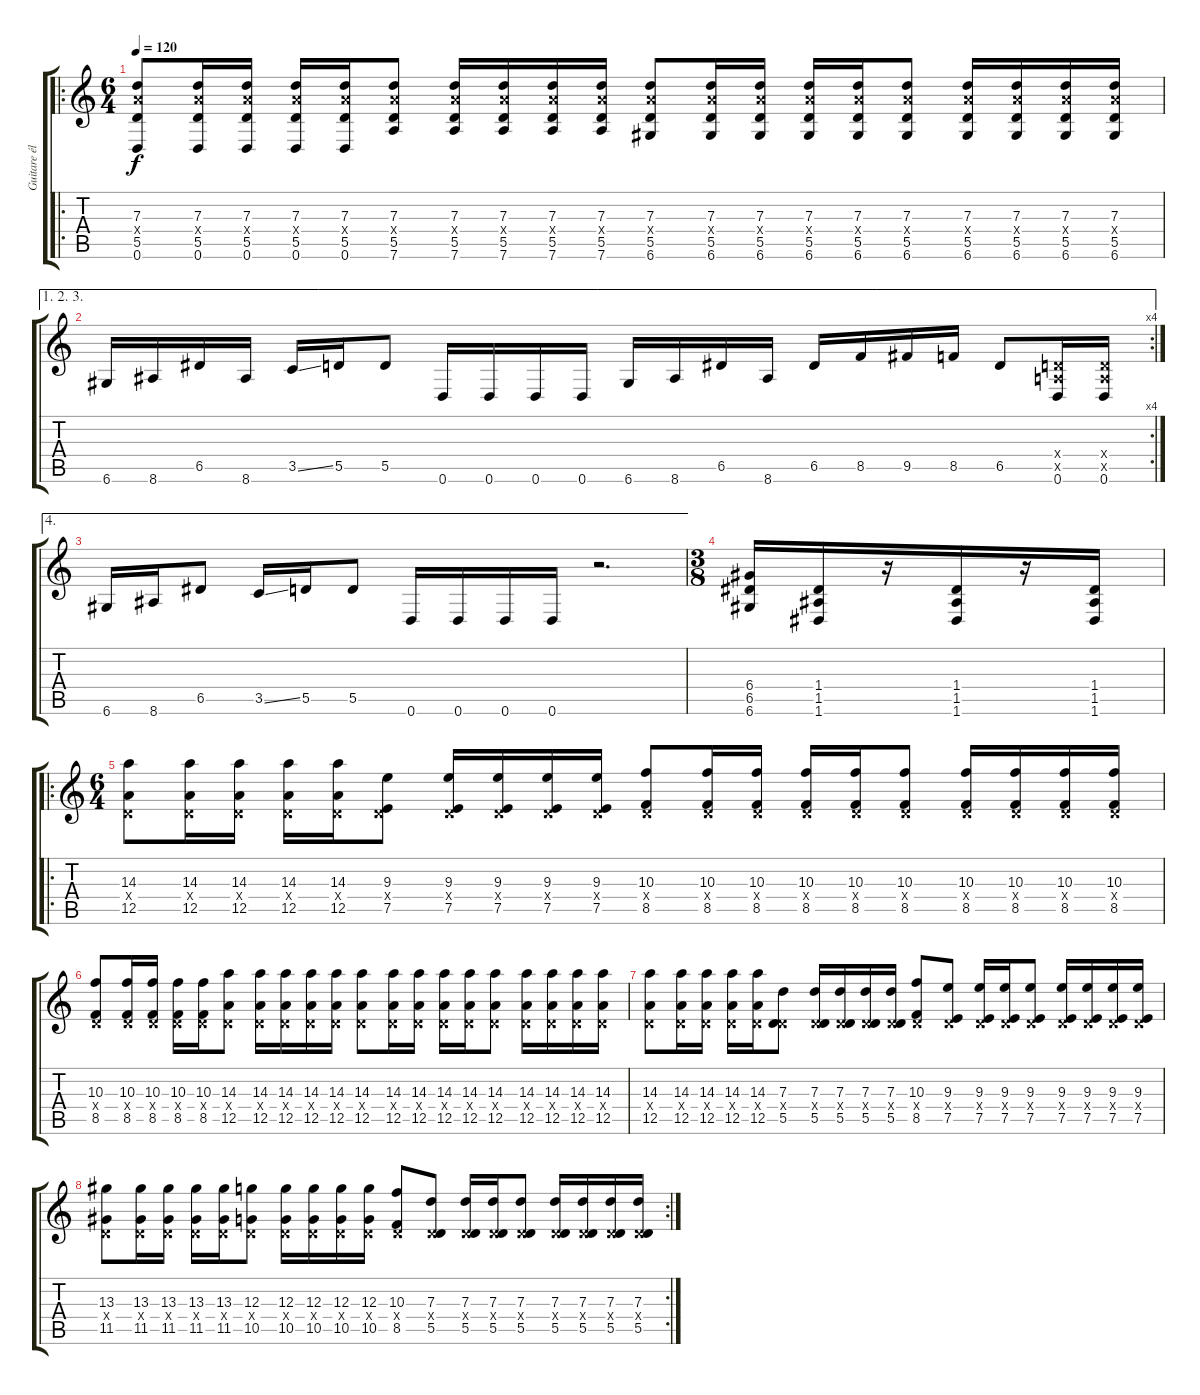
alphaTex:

\track ("Guitare électrique 2" "Guitare él") {instrument distortionguitar}
\staff {score tabs}
\tuning (E4 B3 G3 D3 A2 D2) {hide}
\ro
\ts (6 4)
\tempo 120
\clef g2
\ks c
(7.3 7.4{x} 5.5 0.6).8{dy f instrument distortionguitar} (7.3 7.4{x} 5.5 0.6).16 (7.3 7.4{x} 5.5 0.6).16 (7.3 7.4{x} 5.5 0.6).16 (7.3 7.4{x} 5.5 0.6).16 (7.3 7.4{x} 5.5 7.6).8 (7.3 7.4{x} 5.5 7.6).16 (7.3 7.4{x} 5.5 7.6).16 (7.3 7.4{x} 5.5 7.6).16 (7.3 7.4{x} 5.5 7.6).16 (7.3 7.4{x} 5.5 6.6).8 (7.3 7.4{x} 5.5 6.6).16 (7.3 7.4{x} 5.5 6.6).16 (7.3 7.4{x} 5.5 6.6).16 (7.3 7.4{x} 5.5 6.6).16 (7.3 7.4{x} 5.5 6.6).8 (7.3 7.4{x} 5.5 6.6).16 (7.3 7.4{x} 5.5 6.6).16 (7.3 7.4{x} 5.5 6.6).16 (7.3 7.4{x} 5.5 6.6).16 |
\ae (1 2 3)
\rc 4
6.6.16 8.6.16 6.5.16 8.6.16 3.5{ss}.16 5.5.16 5.5.8 0.6.16 0.6.16 0.6.16 0.6.16 6.6.16 8.6.16 6.5.16 8.6.16 6.5.16 8.5.16 9.5.16 8.5.16 6.5.8 (0.4{x} 0.5{x} 0.6).16 (0.4{x} 0.5{x} 0.6).16 |
\ae 4
6.6.16 8.6.16 6.5.8 3.5{ss}.16 5.5.16 5.5.8 0.6.16 0.6.16 0.6.16 0.6.16 r.2{d} |
\ts (3 8)
(6.4 6.5 6.6).16 (1.4 1.5 1.6).16 r.16 (1.4 1.5 1.6).16 r.16 (1.4 1.5 1.6).16 |
\ro
\ts (6 4)
(14.3 0.4{x} 12.5).8 (14.3 0.4{x} 12.5).16 (14.3 0.4{x} 12.5).16 (14.3 0.4{x} 12.5).16 (14.3 0.4{x} 12.5).16 (9.3 0.4{x} 7.5).8 (9.3 0.4{x} 7.5).16 (9.3 0.4{x} 7.5).16 (9.3 0.4{x} 7.5).16 (9.3 0.4{x} 7.5).16 (10.3 0.4{x} 8.5).8 (10.3 0.4{x} 8.5).16 (10.3 0.4{x} 8.5).16 (10.3 0.4{x} 8.5).16 (10.3 0.4{x} 8.5).16 (10.3 0.4{x} 8.5).8 (10.3 0.4{x} 8.5).16 (10.3 0.4{x} 8.5).16 (10.3 0.4{x} 8.5).16 (10.3 0.4{x} 8.5).16 |
(10.3 0.4{x} 8.5).8 (10.3 0.4{x} 8.5).16 (10.3 0.4{x} 8.5).16 (10.3 0.4{x} 8.5).16 (10.3 0.4{x} 8.5).16 (14.3 0.4{x} 12.5).8 (14.3 0.4{x} 12.5).16 (14.3 0.4{x} 12.5).16 (14.3 0.4{x} 12.5).16 (14.3 0.4{x} 12.5).16 (14.3 0.4{x} 12.5).8 (14.3 0.4{x} 12.5).16 (14.3 0.4{x} 12.5).16 (14.3 0.4{x} 12.5).16 (14.3 0.4{x} 12.5).16 (14.3 0.4{x} 12.5).8 (14.3 0.4{x} 12.5).16 (14.3 0.4{x} 12.5).16 (14.3 0.4{x} 12.5).16 (14.3 0.4{x} 12.5).16 |
(14.3 0.4{x} 12.5).8 (14.3 0.4{x} 12.5).16 (14.3 0.4{x} 12.5).16 (14.3 0.4{x} 12.5).16 (14.3 0.4{x} 12.5).16 (7.3 0.4{x} 5.5).8 (7.3 0.4{x} 5.5).16 (7.3 0.4{x} 5.5).16 (7.3 0.4{x} 5.5).16 (7.3 0.4{x} 5.5).16 (10.3 0.4{x} 8.5).8 (9.3 0.4{x} 7.5).8 (9.3 0.4{x} 7.5).16 (9.3 0.4{x} 7.5).16 (9.3 0.4{x} 7.5).8 (9.3 0.4{x} 7.5).16 (9.3 0.4{x} 7.5).16 (9.3 0.4{x} 7.5).16 (9.3 0.4{x} 7.5).16 |
\rc 2
(13.3 0.4{x} 11.5).8 (13.3 0.4{x} 11.5).16 (13.3 0.4{x} 11.5).16 (13.3 0.4{x} 11.5).16 (13.3 0.4{x} 11.5).16 (12.3 0.4{x} 10.5).8 (12.3 0.4{x} 10.5).16 (12.3 0.4{x} 10.5).16 (12.3 0.4{x} 10.5).16 (12.3 0.4{x} 10.5).16 (10.3 0.4{x} 8.5).8 (7.3 0.4{x} 5.5).8 (7.3 0.4{x} 5.5).16 (7.3 0.4{x} 5.5).16 (7.3 0.4{x} 5.5).8 (7.3 0.4{x} 5.5).16 (7.3 0.4{x} 5.5).16 (7.3 0.4{x} 5.5).16 (7.3 0.4{x} 5.5).16
